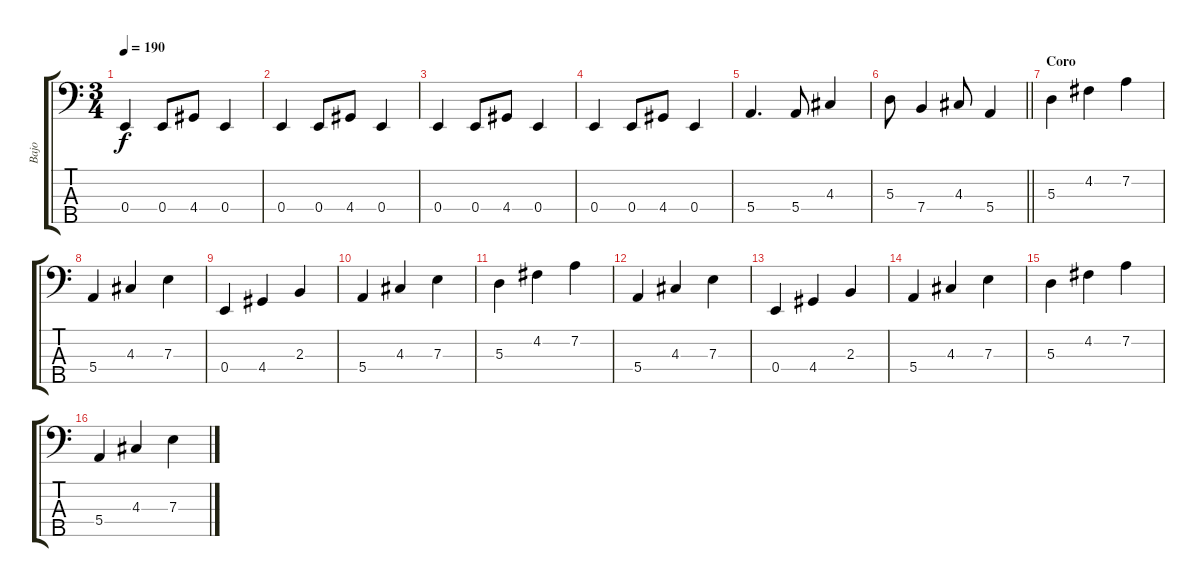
\track ("Bajo" "Bajo") {instrument electricbassfinger}
\staff {score tabs}
\tuning (G2 D2 A1 E1 B0) {hide}
\ts (3 4)
\tempo 190
\clef f4
\ks c
0.4.4{dy f} 0.4.8 4.4.8 0.4.4 |
0.4.4 0.4.8 4.4.8 0.4.4 |
0.4.4 0.4.8 4.4.8 0.4.4 |
0.4.4 0.4.8 4.4.8 0.4.4 |
5.4.4{d} 5.4.8 4.3.4 |
\barLineRight lightlight
5.3.8 7.4.4 4.3.8 5.4.4 |
\section ("" "Coro")
5.3.4 4.2.4 7.2.4 |
5.4.4 4.3.4 7.3.4 |
0.4.4 4.4.4 2.3.4 |
5.4.4 4.3.4 7.3.4 |
5.3.4 4.2.4 7.2.4 |
5.4.4 4.3.4 7.3.4 |
0.4.4 4.4.4 2.3.4 |
5.4.4 4.3.4 7.3.4 |
5.3.4 4.2.4 7.2.4 |
5.4.4 4.3.4 7.3.4
